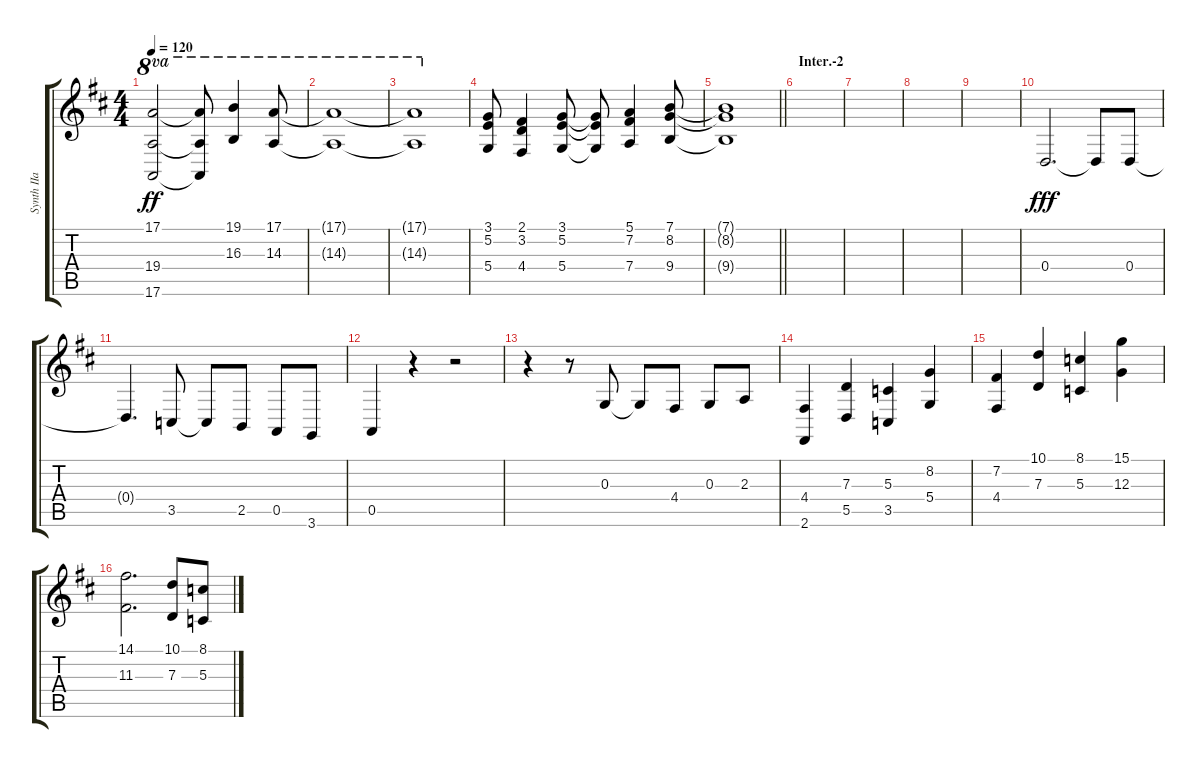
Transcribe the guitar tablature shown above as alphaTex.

\track ("Synth IIa (Kotobuki Tsumugi)" "Synth IIa ") {instrument stringensemble1}
\staff {score tabs}
\tuning (E4 B3 G3 D3 A2 E2) {hide}
\ts (4 4)
\tempo 120
\clef g2
\ks d
(17.1{t} 19.4{t} 17.6{t}).2{ot 8va dy ff} (17.1{t} 19.4{t} 17.6{t}).8{ot 8va} (19.1 16.3).4{ot 8va} (17.1 14.3).8{ot 8va} |
(17.1{t} 14.3{t}).1{ot 8va} |
(17.1{t} 14.3{t}).1{ot 8va} |
(3.1 5.2 5.4).8 (2.1 3.2 4.4).4 (3.1 5.2 5.4).8 (3.1{t} 5.2{t} 5.4{t}).8 (5.1 7.2 7.4).4 (7.1 8.2 9.4).8 |
\barLineRight lightlight
(7.1{t} 8.2{t} 9.4{t}).1 |
\section ("" "Inter.-2")
|
|
|
|
0.4.2{d dy fff} 0.4{t}.8 0.4.8 |
0.4{t}.4{d} 3.5.8 3.5{t}.8 2.5.8 0.5.8 3.6.8 |
0.5.4 r.4 r.2 |
r.4 r.8 0.3.8 0.3{t}.8 4.4.8 0.3.8 2.3.8 |
(4.4 2.6).4 (7.3 5.5).4 (5.3 3.5).4 (8.2 5.4).4 |
(7.2 4.4).4 (10.1 7.3).4 (8.1 5.3).4 (15.1 12.3).4 |
(14.1 11.3).2{d} (10.1 7.3).8 (8.1 5.3).8
